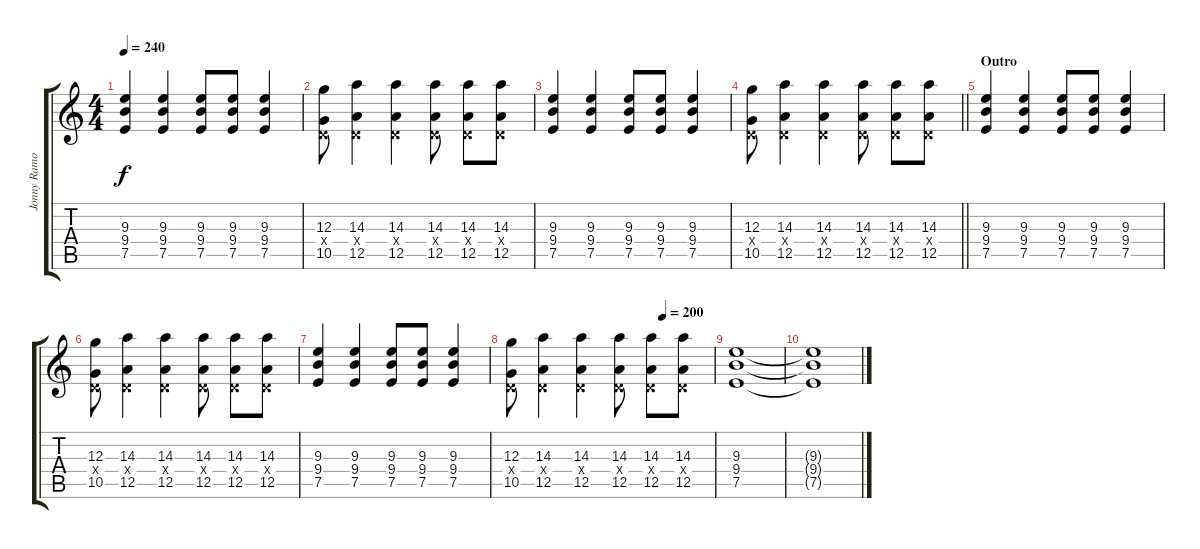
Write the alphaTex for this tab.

\track ("Jonny Ramone" "Jonny Ramo") {instrument overdrivenguitar}
\staff {score tabs}
\tuning (E4 B3 G3 D3 A2 E2) {hide}
\ts (4 4)
\tempo 240
\clef g2
\ks c
(9.3 9.4 7.5).4{dy f} (9.3 9.4 7.5).4 (9.3 9.4 7.5).8 (9.3 9.4 7.5).8 (9.3 9.4 7.5).4 |
(12.3 0.4{x} 10.5).8 (14.3 0.4{x} 12.5).4 (14.3 0.4{x} 12.5).4 (14.3 0.4{x} 12.5).8 (14.3 0.4{x} 12.5).8 (14.3 0.4{x} 12.5).8 |
(9.3 9.4 7.5).4 (9.3 9.4 7.5).4 (9.3 9.4 7.5).8 (9.3 9.4 7.5).8 (9.3 9.4 7.5).4 |
\barLineRight lightlight
(12.3 0.4{x} 10.5).8 (14.3 0.4{x} 12.5).4 (14.3 0.4{x} 12.5).4 (14.3 0.4{x} 12.5).8 (14.3 0.4{x} 12.5).8 (14.3 0.4{x} 12.5).8 |
\section ("" "Outro")
(9.3 9.4 7.5).4 (9.3 9.4 7.5).4 (9.3 9.4 7.5).8 (9.3 9.4 7.5).8 (9.3 9.4 7.5).4 |
(12.3 0.4{x} 10.5).8 (14.3 0.4{x} 12.5).4 (14.3 0.4{x} 12.5).4 (14.3 0.4{x} 12.5).8 (14.3 0.4{x} 12.5).8 (14.3 0.4{x} 12.5).8 |
(9.3 9.4 7.5).4 (9.3 9.4 7.5).4 (9.3 9.4 7.5).8 (9.3 9.4 7.5).8 (9.3 9.4 7.5).4 |
\tempo (200 0.75)
(12.3 0.4{x} 10.5).8 (14.3 0.4{x} 12.5).4 (14.3 0.4{x} 12.5).4 (14.3 0.4{x} 12.5).8 (14.3 0.4{x} 12.5).8 (14.3 0.4{x} 12.5).8 |
(9.3 9.4 7.5).1 |
(9.3{t} 9.4{t} 7.5{t}).1
